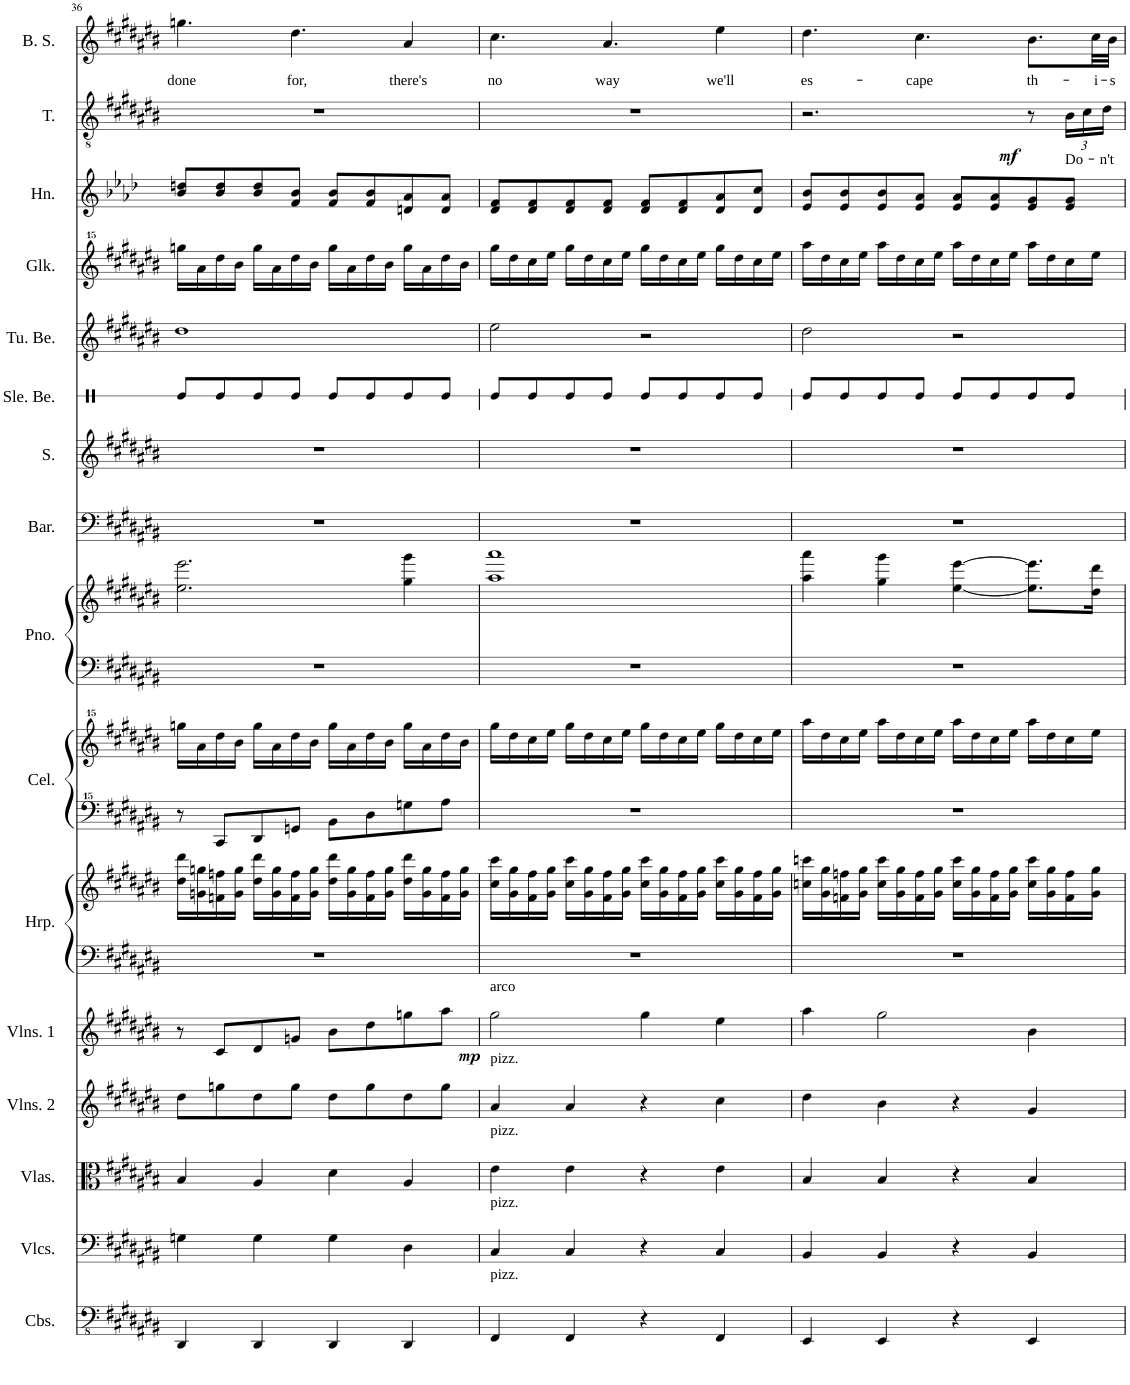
**kern	**kern	**kern	**kern	**kern	**dynam	**kern	**kern	**kern	**kern	**kern	**kern	**kern	**kern	**kern	**kern	**kern	**kern	**kern	**text	**dynam	**kern	**text
*part16	*part15	*part14	*part13	*part12	*part12	*part11	*part11	*part10	*part10	*part9	*part9	*part8	*part7	*part6	*part5	*part4	*part3	*part2	*part2	*part2	*part1	*part1
*staff19	*staff18	*staff17	*staff16	*staff15	*staff15	*staff14	*staff13	*staff12	*staff11	*staff10	*staff9	*staff8	*staff7	*staff6	*staff5	*staff4	*staff3	*staff2	*staff2	*staff2	*staff1	*staff1
*I"Contrabasses	*I"Violoncellos	*I"Violas	*I"Violins 2	*I"Violins 1	*	*I"Harp	*	*I"Celesta	*	*I"Piano	*	*I"Baritone	*I"Soprano	*I"Sleigh Bells	*I"Tubular Bells	*I"Glockenspiel	*I"Horn	*I"Tenor	*	*	*I"Boy Soprano	*
*I'Cbs.	*I'Vlcs.	*I'Vlas.	*I'Vlns. 2	*I'Vlns. 1	*	*I'Hrp.	*	*I'Cel.	*	*I'Pno.	*	*I'Bar.	*I'S.	*I'Sle. Be.	*I'Tu. Be.	*I'Glk.	*I'Hn.	*I'T.	*	*	*I'B. S.	*
!!LO:PB:g=z
*clefFv4	*clefF4	*clefC3	*clefG2	*clefG2	*	*clefF4	*clefG2	*clefF^^4	*clefG^^2	*clefF4	*clefG2	*clefF4	*clefG2	*clefX	*clefG2	*clefG^^2	*clefG2	*clefGv2	*	*	*clefG2	*
*	*	*	*	*	*	*	*	*	*	*	*	*	*	*	*	*	*Trd4c7	*	*	*	*	*
*k[f#c#g#d#a#e#b#]	*k[f#c#g#d#a#e#b#]	*k[f#c#g#d#a#e#b#]	*k[f#c#g#d#a#e#b#]	*k[f#c#g#d#a#e#b#]	*	*k[f#c#g#d#a#e#b#]	*k[f#c#g#d#a#e#b#]	*k[f#c#g#d#a#e#b#]	*k[f#c#g#d#a#e#b#]	*k[f#c#g#d#a#e#b#]	*k[f#c#g#d#a#e#b#]	*k[f#c#g#d#a#e#b#]	*k[f#c#g#d#a#e#b#]	*k[]	*k[f#c#g#d#a#e#b#]	*k[f#c#g#d#a#e#b#]	*k[b-e-a-d-]	*k[f#c#g#d#a#e#b#]	*	*	*k[f#c#g#d#a#e#b#]	*
*M4/4	*M4/4	*M4/4	*M4/4	*M4/4	*	*M4/4	*M4/4	*M4/4	*M4/4	*M4/4	*M4/4	*M4/4	*M4/4	*M4/4	*M4/4	*M4/4	*M4/4	*M4/4	*	*	*M4/4	*
=36	=36	=36	=36	=36	=36	=36	=36	=36	=36	=36	=36	=36	=36	=36	=36	=36	=36	=36	=36	=36	=36	=36
!	!	!	!	!	!	!	!	!	!	!	!	!	!	!	!	!	!	!	!	!	!	!LO:LY:b
4DDD#/	4Gn\	4B#/	8dd#\L	8r	.	1r	16dd#\ 16ddd#\LL	8r	16ggggn\LL	1r	2.ee#\ 2.eee#\	1r	1r	8Re/L	1dd#	16ggggn\LL	8b-/ 8ddn/L	1r	.	.	4.ggn\	done
.	.	.	.	.	.	.	16gn\ 16ggn\	.	16aaa#\	.	.	.	.	.	.	16aaa#\	.	.	.	.	.	.
.	.	.	8ggn\	8c#/L	.	.	16fn\ 16ffn\	8c#/L	16dddd#\	.	.	.	.	8Re/	.	16dddd#\	8b-/ 8dd/	.	.	.	.	.
.	.	.	.	.	.	.	16g\ 16gg\JJ	.	16bbb#\JJ	.	.	.	.	.	.	16bbb#\JJ	.	.	.	.	.	.
4DDD#/	4G\	4A#/	8dd#\	8d#/	.	.	16dd#\ 16ddd#\LL	8d#/	16gggg\LL	.	.	.	.	8Re/	.	16gggg\LL	8b-/ 8dd/	.	.	.	.	.
.	.	.	.	.	.	.	16g\ 16gg\	.	16aaa#\	.	.	.	.	.	.	16aaa#\	.	.	.	.	.	.
!	!	!	!	!	!	!	!	!	!	!	!	!	!	!	!	!	!	!	!	!	!	!LO:LY:b
.	.	.	8gg\J	8gn/J	.	.	16f\ 16ff\	8gn/J	16dddd#\	.	.	.	.	8Re/J	.	16dddd#\	8f/ 8b-/J	.	.	.	4.dd#\	for,
.	.	.	.	.	.	.	16g\ 16gg\JJ	.	16bbb#\JJ	.	.	.	.	.	.	16bbb#\JJ	.	.	.	.	.	.
4DDD#/	4G\	4d#\	8dd#\L	8b#\L	.	.	16dd#\ 16ddd#\LL	8b#\L	16gggg\LL	.	.	.	.	8Re/L	.	16gggg\LL	8f/ 8b-/L	.	.	.	.	.
.	.	.	.	.	.	.	16g\ 16gg\	.	16aaa#\	.	.	.	.	.	.	16aaa#\	.	.	.	.	.	.
.	.	.	8gg\	8dd#\	.	.	16f\ 16ff\	8dd#\	16dddd#\	.	.	.	.	8Re/	.	16dddd#\	8f/ 8b-/	.	.	.	.	.
.	.	.	.	.	.	.	16g\ 16gg\JJ	.	16bbb#\JJ	.	.	.	.	.	.	16bbb#\JJ	.	.	.	.	.	.
!	!	!	!	!	!	!	!	!	!	!	!	!	!	!	!	!	!	!	!	!	!	!LO:LY:b
4DDD#/	4D#\	4A#/	8dd#\	8ggn\	.	.	16dd#\ 16ddd#\LL	8ggn\	16gggg\LL	.	4gg#\ 4ggg#\	.	.	8Re/	.	16gggg\LL	8dn/ 8a-/	.	.	.	4a#/	there's
.	.	.	.	.	.	.	16g\ 16gg\	.	16aaa#\	.	.	.	.	.	.	16aaa#\	.	.	.	.	.	.
.	.	.	8gg\J	8aa#\J	.	.	16f\ 16ff\	8aa#\J	16dddd#\	.	.	.	.	8Re/J	.	16dddd#\	8d/ 8a-/J	.	.	.	.	.
.	.	.	.	.	.	.	16g\ 16gg\JJ	.	16bbb#\JJ	.	.	.	.	.	.	16bbb#\JJ	.	.	.	.	.	.
=37	=37	=37	=37	=37	=37	=37	=37	=37	=37	=37	=37	=37	=37	=37	=37	=37	=37	=37	=37	=37	=37	=37
!	!	!	!	!LO:TX:a:t=arco	!	!	!	!	!	!	!	!	!	!	!	!	!	!	!	!	!	!
!	!	!	!LO:TX:a:t=pizz.	!	!	!	!	!	!	!	!	!	!	!	!	!	!	!	!	!	!	!
!	!	!LO:TX:a:t=pizz.	!	!	!	!	!	!	!	!	!	!	!	!	!	!	!	!	!	!	!	!
!	!LO:TX:a:t=pizz.	!	!	!	!	!	!	!	!	!	!	!	!	!	!	!	!	!	!	!	!	!
!LO:TX:a:t=pizz.	!	!	!	!	!	!	!	!	!	!	!	!	!	!	!	!	!	!	!	!	!	!
!	!	!	!	!	!LO:DY:b	!	!	!	!	!	!	!	!	!	!	!	!	!	!	!	!	!LO:LY:b
4FFF#/	4C#/	4e#\	4a#/	2gg#\	mp	1r	16cc#\ 16ccc#\LL	1r	16gggg#\LL	1r	1aa# 1aaa#	1r	1r	8Re/L	2ee#\	16gggg#\LL	8d-/ 8f/L	1r	.	.	4.cc#\	no
.	.	.	.	.	.	.	16g#\ 16gg#\	.	16dddd#\	.	.	.	.	.	.	16dddd#\	.	.	.	.	.	.
.	.	.	.	.	.	.	16f#\ 16ff#\	.	16cccc#\	.	.	.	.	8Re/	.	16cccc#\	8d-/ 8f/	.	.	.	.	.
.	.	.	.	.	.	.	16g#\ 16gg#\JJ	.	16eeee#\JJ	.	.	.	.	.	.	16eeee#\JJ	.	.	.	.	.	.
4FFF#/	4C#/	4e#\	4a#/	.	.	.	16cc#\ 16ccc#\LL	.	16gggg#\LL	.	.	.	.	8Re/	.	16gggg#\LL	8d-/ 8f/	.	.	.	.	.
.	.	.	.	.	.	.	16g#\ 16gg#\	.	16dddd#\	.	.	.	.	.	.	16dddd#\	.	.	.	.	.	.
!	!	!	!	!	!	!	!	!	!	!	!	!	!	!	!	!	!	!	!	!	!	!LO:LY:b
.	.	.	.	.	.	.	16f#\ 16ff#\	.	16cccc#\	.	.	.	.	8Re/J	.	16cccc#\	8d-/ 8f/J	.	.	.	4.a#/	way
.	.	.	.	.	.	.	16g#\ 16gg#\JJ	.	16eeee#\JJ	.	.	.	.	.	.	16eeee#\JJ	.	.	.	.	.	.
4r	4r	4r	4r	4gg#\	.	.	16cc#\ 16ccc#\LL	.	16gggg#\LL	.	.	.	.	8Re/L	2r	16gggg#\LL	8d-/ 8f/L	.	.	.	.	.
.	.	.	.	.	.	.	16g#\ 16gg#\	.	16dddd#\	.	.	.	.	.	.	16dddd#\	.	.	.	.	.	.
.	.	.	.	.	.	.	16f#\ 16ff#\	.	16cccc#\	.	.	.	.	8Re/	.	16cccc#\	8d-/ 8f/	.	.	.	.	.
.	.	.	.	.	.	.	16g#\ 16gg#\JJ	.	16eeee#\JJ	.	.	.	.	.	.	16eeee#\JJ	.	.	.	.	.	.
!	!	!	!	!	!	!	!	!	!	!	!	!	!	!	!	!	!	!	!	!	!	!LO:LY:b
4FFF#/	4C#/	4e#\	4cc#\	4ee#\	.	.	16cc#\ 16ccc#\LL	.	16gggg#\LL	.	.	.	.	8Re/	.	16gggg#\LL	8d-/ 8a-/	.	.	.	4ee#\	we'll
.	.	.	.	.	.	.	16g#\ 16gg#\	.	16dddd#\	.	.	.	.	.	.	16dddd#\	.	.	.	.	.	.
.	.	.	.	.	.	.	16f#\ 16ff#\	.	16cccc#\	.	.	.	.	8Re/J	.	16cccc#\	8d-/ 8cc/J	.	.	.	.	.
.	.	.	.	.	.	.	16g#\ 16gg#\JJ	.	16eeee#\JJ	.	.	.	.	.	.	16eeee#\JJ	.	.	.	.	.	.
=38	=38	=38	=38	=38	=38	=38	=38	=38	=38	=38	=38	=38	=38	=38	=38	=38	=38	=38	=38	=38	=38	=38
!	!	!	!	!	!	!	!	!	!	!	!	!	!	!	!	!	!	!	!	!	!	!LO:LY:b
4EEE#/	4BB#/	4B#/	4dd#\	4aa#\	.	1r	16ccn\ 16cccn\LL	1r	16aaaa#\LL	1r	4aa#\ 4aaa#\	1r	1r	8Re/L	2dd#\	16aaaa#\LL	8e-/ 8b-/L	2.r	.	.	4.dd#\	es-
.	.	.	.	.	.	.	16g#\ 16gg#\	.	16dddd#\	.	.	.	.	.	.	16dddd#\	.	.	.	.	.	.
.	.	.	.	.	.	.	16fn\ 16ffn\	.	16cccc#\	.	.	.	.	8Re/	.	16cccc#\	8e-/ 8b-/	.	.	.	.	.
.	.	.	.	.	.	.	16g#\ 16gg#\JJ	.	16eeee#\JJ	.	.	.	.	.	.	16eeee#\JJ	.	.	.	.	.	.
4EEE#/	4BB#/	4B#/	4b#\	2gg#\	.	.	16cc\ 16ccc\LL	.	16aaaa#\LL	.	4gg#\ 4ggg#\	.	.	8Re/	.	16aaaa#\LL	8e-/ 8b-/	.	.	.	.	.
.	.	.	.	.	.	.	16g#\ 16gg#\	.	16dddd#\	.	.	.	.	.	.	16dddd#\	.	.	.	.	.	.
!	!	!	!	!	!	!	!	!	!	!	!	!	!	!	!	!	!	!	!	!	!	!LO:LY:b
.	.	.	.	.	.	.	16f\ 16ff\	.	16cccc#\	.	.	.	.	8Re/J	.	16cccc#\	8e-/ 8a-/J	.	.	.	4.cc#\	-cape
.	.	.	.	.	.	.	16g#\ 16gg#\JJ	.	16eeee#\JJ	.	.	.	.	.	.	16eeee#\JJ	.	.	.	.	.	.
4r	4r	4r	4r	.	.	.	16cc\ 16ccc\LL	.	16aaaa#\LL	.	[4ee#\ [4eee#\	.	.	8Re/L	2r	16aaaa#\LL	8e-/ 8a-/L	.	.	.	.	.
.	.	.	.	.	.	.	16g#\ 16gg#\	.	16dddd#\	.	.	.	.	.	.	16dddd#\	.	.	.	.	.	.
.	.	.	.	.	.	.	16f\ 16ff\	.	16cccc#\	.	.	.	.	8Re/	.	16cccc#\	8e-/ 8a-/	.	.	.	.	.
.	.	.	.	.	.	.	16g#\ 16gg#\JJ	.	16eeee#\JJ	.	.	.	.	.	.	16eeee#\JJ	.	.	.	.	.	.
!	!	!	!	!	!	!	!	!	!	!	!	!	!	!	!	!	!	!	!	!LO:DY:b	!	!LO:LY:b
4EEE#/	4BB#/	4B#/	4g#/	4b#\	.	.	16cc\ 16ccc\LL	.	16aaaa#\LL	.	8.ee#\] 8.eee#\]L	.	.	8Re/	.	16aaaa#\LL	8e-/ 8g/	8r	.	mf	8.b#\L	th-
.	.	.	.	.	.	.	16g#\ 16gg#\	.	16dddd#\	.	.	.	.	.	.	16dddd#\	.	.	.	.	.	.
*	*	*	*	*	*	*	*	*	*	*	*	*	*	*	*	*	*	*Xbrackettup	*	*	*	*
!	!	!	!	!	!	!	!	!	!	!	!	!	!	!	!	!	!	!	!LO:LY:b	!	!	!
.	.	.	.	.	.	.	16f\ 16ff\	.	16cccc#\	.	.	.	.	8Re/J	.	16cccc#\	8e-/ 8g/J	24B#\LL	Do-	.	.	.
.	.	.	.	.	.	.	.	.	.	.	.	.	.	.	.	.	.	24c#\	.	.	.	.
!	!	!	!	!	!	!	!	!	!	!	!	!	!	!	!	!	!	!	!	!	!	!LO:LY:b
.	.	.	.	.	.	.	16g#\ 16gg#\JJ	.	16eeee#\JJ	.	16dd#\ 16ddd#\Jk	.	.	.	.	16eeee#\JJ	.	.	.	.	32cc#\LL	-i-
!	!	!	!	!	!	!	!	!	!	!	!	!	!	!	!	!	!	!	!LO:LY:b	!	!	!
.	.	.	.	.	.	.	.	.	.	.	.	.	.	.	.	.	.	24d#\JJ	-n't	.	.	.
!	!	!	!	!	!	!	!	!	!	!	!	!	!	!	!	!	!	!	!	!	!	!LO:LY:b
.	.	.	.	.	.	.	.	.	.	.	.	.	.	.	.	.	.	.	.	.	32b#\JJJ	-s
=	=	=	=	=	=	=	=	=	=	=	=	=	=	=	=	=	=	=	=	=	=	=
*-	*-	*-	*-	*-	*-	*-	*-	*-	*-	*-	*-	*-	*-	*-	*-	*-	*-	*-	*-	*-	*-	*-
